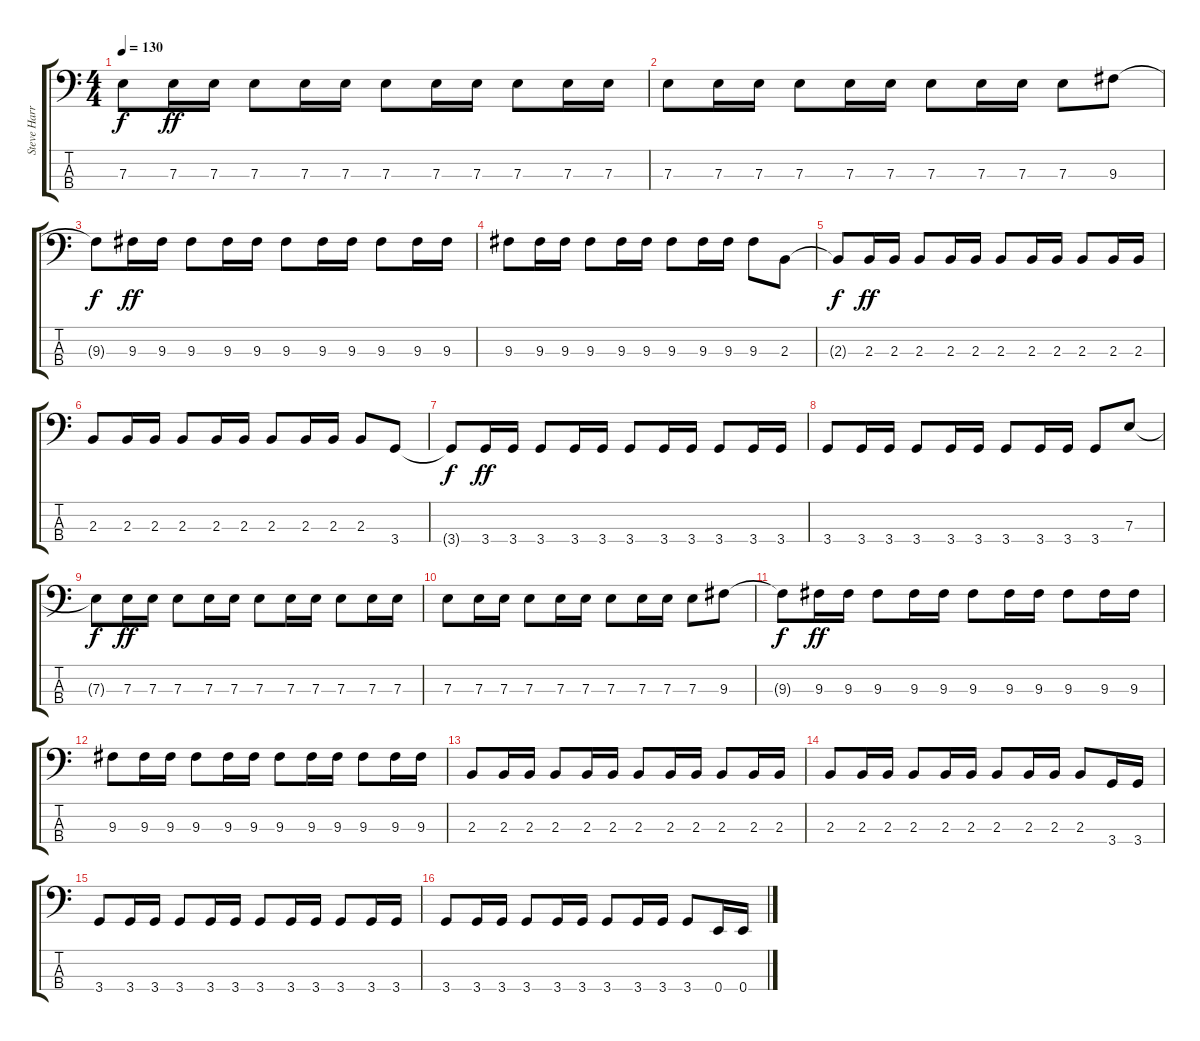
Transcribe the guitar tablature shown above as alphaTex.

\track ("Steve Harris" "Steve Harr") {instrument electricbassfinger}
\staff {score tabs}
\tuning (G2 D2 A1 E1) {hide}
\ts (4 4)
\tempo 130
\clef f4
\ks c
7.3{t}.8{dy f} 7.3.16{dy ff} 7.3.16 7.3.8 7.3.16 7.3.16 7.3.8 7.3.16 7.3.16 7.3.8 7.3.16 7.3.16 |
7.3.8 7.3.16 7.3.16 7.3.8 7.3.16 7.3.16 7.3.8 7.3.16 7.3.16 7.3.8 9.3.8 |
9.3{t}.8{dy f} 9.3.16{dy ff} 9.3.16 9.3.8 9.3.16 9.3.16 9.3.8 9.3.16 9.3.16 9.3.8 9.3.16 9.3.16 |
9.3.8 9.3.16 9.3.16 9.3.8 9.3.16 9.3.16 9.3.8 9.3.16 9.3.16 9.3.8 2.3.8 |
2.3{t}.8{dy f} 2.3.16{dy ff} 2.3.16 2.3.8 2.3.16 2.3.16 2.3.8 2.3.16 2.3.16 2.3.8 2.3.16 2.3.16 |
2.3.8 2.3.16 2.3.16 2.3.8 2.3.16 2.3.16 2.3.8 2.3.16 2.3.16 2.3.8 3.4.8 |
3.4{t}.8{dy f} 3.4.16{dy ff} 3.4.16 3.4.8 3.4.16 3.4.16 3.4.8 3.4.16 3.4.16 3.4.8 3.4.16 3.4.16 |
3.4.8 3.4.16 3.4.16 3.4.8 3.4.16 3.4.16 3.4.8 3.4.16 3.4.16 3.4.8 7.3.8 |
7.3{t}.8{dy f} 7.3.16{dy ff} 7.3.16 7.3.8 7.3.16 7.3.16 7.3.8 7.3.16 7.3.16 7.3.8 7.3.16 7.3.16 |
7.3.8 7.3.16 7.3.16 7.3.8 7.3.16 7.3.16 7.3.8 7.3.16 7.3.16 7.3.8 9.3.8 |
9.3{t}.8{dy f} 9.3.16{dy ff} 9.3.16 9.3.8 9.3.16 9.3.16 9.3.8 9.3.16 9.3.16 9.3.8 9.3.16 9.3.16 |
9.3.8 9.3.16 9.3.16 9.3.8 9.3.16 9.3.16 9.3.8 9.3.16 9.3.16 9.3.8 9.3.16 9.3.16 |
2.3.8 2.3.16 2.3.16 2.3.8 2.3.16 2.3.16 2.3.8 2.3.16 2.3.16 2.3.8 2.3.16 2.3.16 |
2.3.8 2.3.16 2.3.16 2.3.8 2.3.16 2.3.16 2.3.8 2.3.16 2.3.16 2.3.8 3.4.16 3.4.16 |
3.4.8 3.4.16 3.4.16 3.4.8 3.4.16 3.4.16 3.4.8 3.4.16 3.4.16 3.4.8 3.4.16 3.4.16 |
3.4.8 3.4.16 3.4.16 3.4.8 3.4.16 3.4.16 3.4.8 3.4.16 3.4.16 3.4.8 0.4.16 0.4.16
